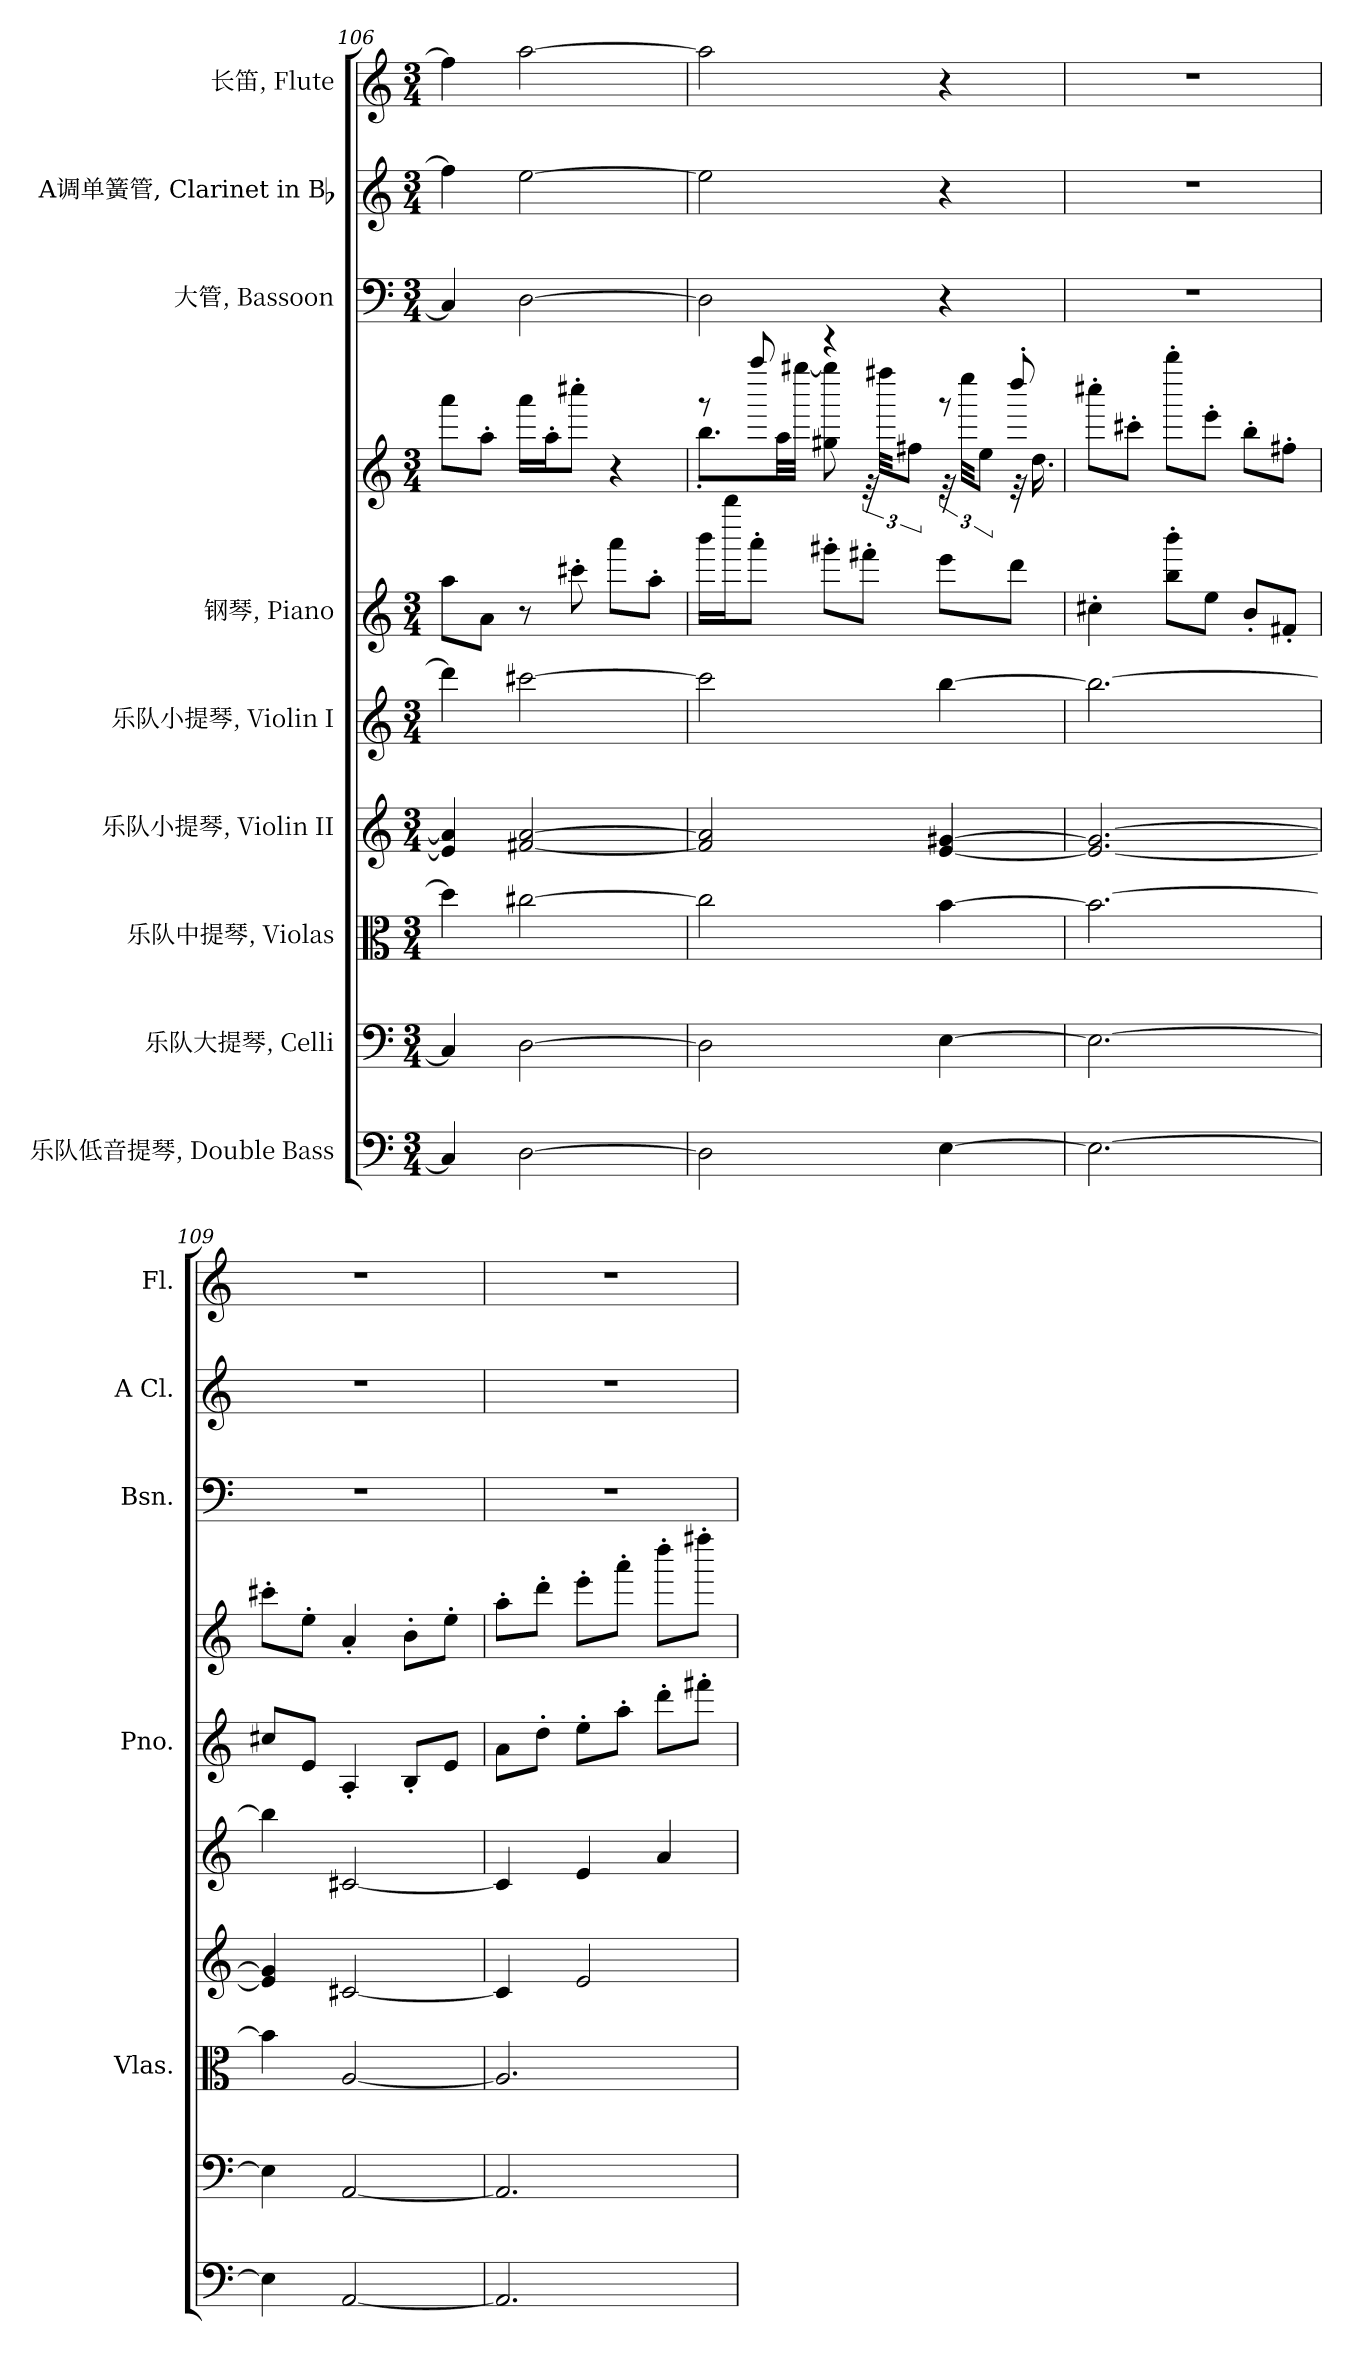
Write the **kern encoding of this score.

**kern	**kern	**kern	**kern	**kern	**kern	**kern	**kern	**kern	**kern
*part9	*part8	*part7	*part6	*part5	*part4	*part4	*part3	*part2	*part1
*staff10	*staff9	*staff8	*staff7	*staff6	*staff5	*staff4	*staff3	*staff2	*staff1
*I"乐队低音提琴, Double Bass	*I"乐队大提琴, Celli	*I"乐队中提琴, Violas	*I"乐队小提琴, Violin II	*I"乐队小提琴, Violin I	*I"钢琴, Piano	*	*I"大管, Bassoon	*I"A调单簧管, Clarinet in Bb	*I"长笛, Flute
*	*	*I'Vlas.	*	*	*I'Pno.	*	*I'Bsn.	*I'A Cl.	*I'Fl.
*clefF4	*clefF4	*clefC3	*clefG2	*clefG2	*clefG2	*clefG2	*clefF4	*clefG2	*clefG2
*ITrd7c12	*	*	*	*	*	*	*	*ITrd2c3	*
*k[]	*k[]	*k[]	*k[]	*k[]	*k[]	*k[]	*k[]	*k[f#c#g#]	*k[]
*M3/4	*M3/4	*M3/4	*M3/4	*M3/4	*M3/4	*M3/4	*M3/4	*M3/4	*M3/4
=106	=106	=106	=106	=106	=106	=106	=106	=106	=106
4CC#/]	4C#/]	4dd\]	4e/] 4a/]	4ddd\]	8aa\L	8aaa\L	4C#/]	4dd\]	4ff#\]
.	.	.	.	.	8a\J	8aa'\J	.	.	.
[2DD\	[2D\	[2cc#X\	[2f#X/ [2a/	[2ccc#X\	8r	16aaa\LL	[2D\	[2cc#\	[2aa\
.	.	.	.	.	.	16aa'\J	.	.	.
.	.	.	.	.	8ccc#X'\	8cccc#X'\J	.	.	.
.	.	.	.	.	8aaa\L	4r	.	.	.
.	.	.	.	.	8aa'\J	.	.	.	.
!!LO:PB:g=z
=107	=107	=107	=107	=107	=107	=107	=107	=107	=107
*	*	*	*	*	*	*^	*	*	*
2DD\]	2D\]	2cc#\]	2f#/] 2a/]	2ccc#\]	16bbb\LL	8r	8.bb'\L	2D\]	2cc#\]	2aa\]
.	.	.	.	.	16bbbb\J	.	.	.	.	.
.	.	.	.	.	8aaa'\J	8aaaa/	.	.	.	.
.	.	.	.	.	.	.	32aa\LL	.	.	.
.	.	.	.	.	.	.	[32gggg#X\JJJ	.	.	.
.	.	.	.	.	8ggg#X'\L	4r	8gg#X\ 8gggg#\]	.	.	.
.	.	.	.	.	8fff#X'\J	.	48r	.	.	.
.	.	.	.	.	.	.	48ffff#X\KKL	.	.	.
.	.	.	.	.	.	.	12ff#X\J	.	.	.
[4EE\	[4E\	[4b\	[4e/ [4g#X/	[4bb\	8eee\L	8r	48r	4r	4r	4r
.	.	.	.	.	.	.	48eeee\KKL	.	.	.
.	.	.	.	.	.	.	12ee\J	.	.	.
.	.	.	.	.	8ddd\J	8dddd'/	32r	.	.	.
.	.	.	.	.	.	.	16.dd\	.	.	.
*	*	*	*	*	*	*v	*v	*	*	*
=108	=108	=108	=108	=108	=108	=108	=108	=108	=108
2.EE\_	2.E\_	2.b\_	2.e/_ 2.g#/_	2.bb\_	4cc#X'\	8cccc#X'\L	2.r	2.r	2.r
.	.	.	.	.	.	8ccc#X'\J	.	.	.
.	.	.	.	.	8bb\' 8bbb\'L	8bbbb'\L	.	.	.
.	.	.	.	.	8ee\J	8eee'\J	.	.	.
.	.	.	.	.	8b'/L	8bb'\L	.	.	.
.	.	.	.	.	8f#X'/J	8ff#X'\J	.	.	.
=109	=109	=109	=109	=109	=109	=109	=109	=109	=109
4EE\]	4E\]	4b\]	4e/] 4g#/]	4bb\]	8cc#X/L	8ccc#X'\L	2.r	2.r	2.r
.	.	.	.	.	8e/J	8ee'\J	.	.	.
[2AAA/	[2AA/	[2A/	[2c#X/	[2c#X/	4A'/	4a'/	.	.	.
.	.	.	.	.	8B'/L	8b'\L	.	.	.
.	.	.	.	.	8e/J	8ee'\J	.	.	.
!!LO:PB:g=z
=110	=110	=110	=110	=110	=110	=110	=110	=110	=110
2.AAA/]	2.AA/]	2.A/]	4c#/]	4c#/]	8a\L	8aa'\L	2.r	2.r	2.r
.	.	.	.	.	8dd'\J	8ddd'\J	.	.	.
.	.	.	2e/	4e/	8ee'\L	8eee'\L	.	.	.
.	.	.	.	.	8aa'\J	8aaa'\J	.	.	.
.	.	.	.	4a/	8ddd'\L	8dddd'\L	.	.	.
.	.	.	.	.	8fff#X'\J	8ffff#X'\J	.	.	.
=	=	=	=	=	=	=	=	=	=
*-	*-	*-	*-	*-	*-	*-	*-	*-	*-
